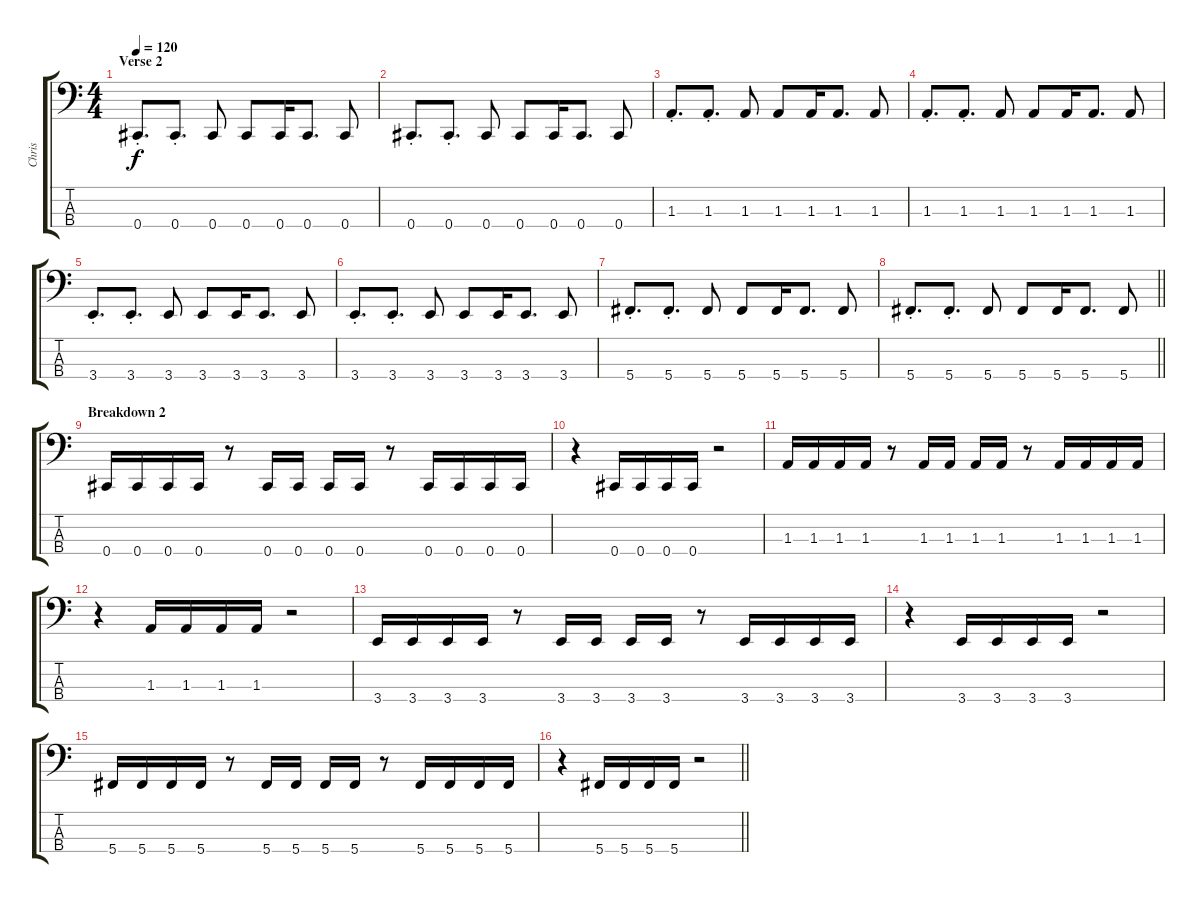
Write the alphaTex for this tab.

\track ("Chris" "Chris") {instrument electricbasspick}
\staff {score tabs}
\tuning (Gb2 Db2 Ab1 Db1) {hide}
\ts (4 4)
\section ("" "Verse 2")
\tempo 120
\clef f4
\ks c
0.4{st}.8{d dy f} 0.4{st}.8{d} 0.4.8 0.4.8 0.4.16 0.4.8{d} 0.4.8 |
0.4{st}.8{d} 0.4{st}.8{d} 0.4.8 0.4.8 0.4.16 0.4.8{d} 0.4.8 |
1.3{st}.8{d} 1.3{st}.8{d} 1.3.8 1.3.8 1.3.16 1.3.8{d} 1.3.8 |
1.3{st}.8{d} 1.3{st}.8{d} 1.3.8 1.3.8 1.3.16 1.3.8{d} 1.3.8 |
3.4{st}.8{d} 3.4{st}.8{d} 3.4.8 3.4.8 3.4.16 3.4.8{d} 3.4.8 |
3.4{st}.8{d} 3.4{st}.8{d} 3.4.8 3.4.8 3.4.16 3.4.8{d} 3.4.8 |
5.4{st}.8{d} 5.4{st}.8{d} 5.4.8 5.4.8 5.4.16 5.4.8{d} 5.4.8 |
\barLineRight lightlight
5.4{st}.8{d} 5.4{st}.8{d} 5.4.8 5.4.8 5.4.16 5.4.8{d} 5.4.8 |
\section ("" "Breakdown 2")
0.4.16 0.4.16 0.4.16 0.4.16 r.8 0.4.16 0.4.16 0.4.16 0.4.16 r.8 0.4.16 0.4.16 0.4.16 0.4.16 |
r.4 0.4.16 0.4.16 0.4.16 0.4.16 r.2 |
1.3.16 1.3.16 1.3.16 1.3.16 r.8 1.3.16 1.3.16 1.3.16 1.3.16 r.8 1.3.16 1.3.16 1.3.16 1.3.16 |
r.4 1.3.16 1.3.16 1.3.16 1.3.16 r.2 |
3.4.16 3.4.16 3.4.16 3.4.16 r.8 3.4.16 3.4.16 3.4.16 3.4.16 r.8 3.4.16 3.4.16 3.4.16 3.4.16 |
r.4 3.4.16 3.4.16 3.4.16 3.4.16 r.2 |
5.4.16 5.4.16 5.4.16 5.4.16 r.8 5.4.16 5.4.16 5.4.16 5.4.16 r.8 5.4.16 5.4.16 5.4.16 5.4.16 |
\barLineRight lightlight
r.4 5.4.16 5.4.16 5.4.16 5.4.16 r.2
